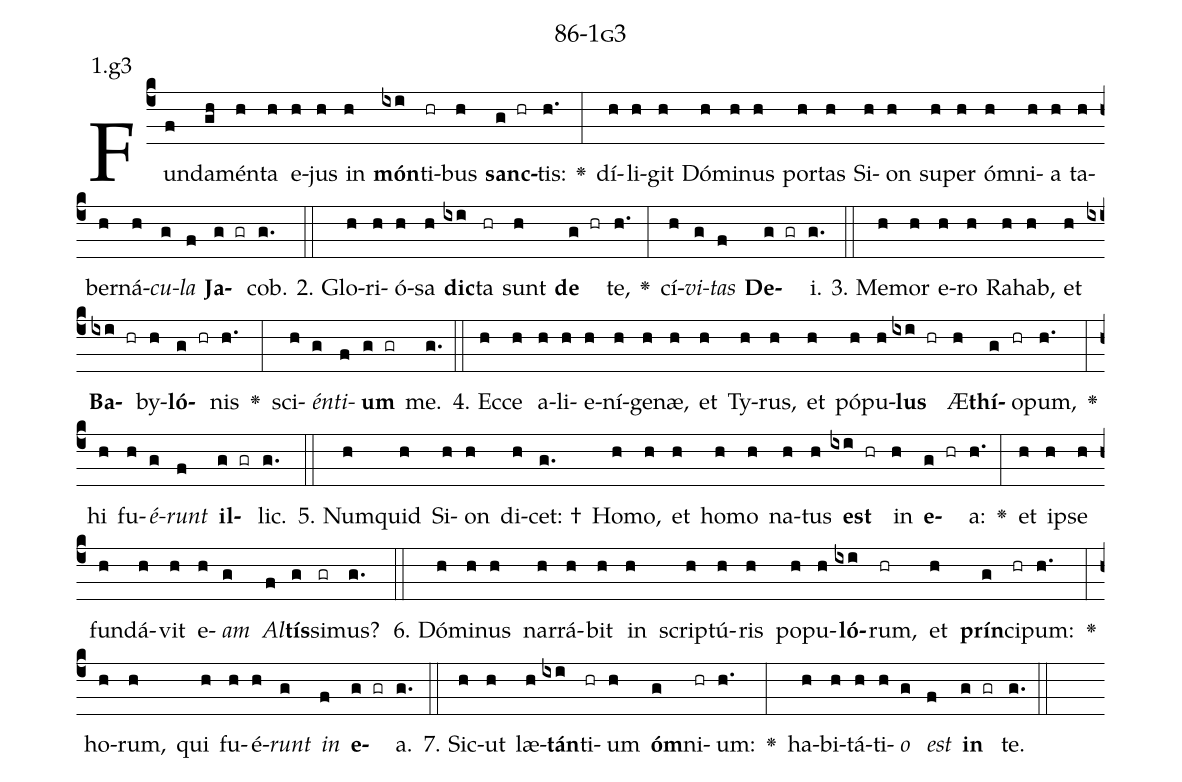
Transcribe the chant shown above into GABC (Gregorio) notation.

name: 86-1g3;
annotation: 1.g3;
%%
(c4)Fun(f)da(gh)mén(h)ta(h) e(h)jus(h) in(h) <b>món</b>(ixi)ti(hr)bus(h) <b>sanc</b>(g hr)tis:(h.) <v>\greheightstar</v>(:) dí(h)li(h)git(h) Dó(h)mi(h)nus(h) por(h)tas(h) Si(h)on(h) su(h)per(h) óm(h)ni(h)a(h) ta(h)ber(h)ná(h)<i>cu</i>(g)<i>la</i>(f) <b>Ja</b>(g gr)cob.(g.) (::)
2. Glo(h)ri(h)ó(h)sa(h) <b>dic</b>(ixi)ta(hr) sunt(h) <b>de</b>(g hr) te,(h.) <v>\greheightstar</v>(:) cí(h)<i>vi</i>(g)<i>tas</i>(f) <b>De</b>(g gr)i.(g.) (::)
3. Me(h)mor(h) e(h)ro(h) Ra(h)hab,(h) et(h) <b>Ba</b>(ixi hr)by(h)<b>ló</b>(g hr)nis(h.) <v>\greheightstar</v>(:) sci(h)<i>én</i>(g)<i>ti</i>(f)<b>um</b>(g gr) me.(g.) (::)
4. Ec(h)ce(h) a(h)li(h)e(h)ní(h)ge(h)næ,(h) et(h) Ty(h)rus,(h) et(h) pó(h)pu(h)<b>lus</b>(ixi hr) Æ(h)<b>thí</b>(g)o(hr)pum,(h.) <v>\greheightstar</v>(:) hi(h) fu(h)<i>é</i>(g)<i>runt</i>(f) <b>il</b>(g gr)lic.(g.) (::)
5. Num(h)quid(h) Si(h)on(h) di(h)cet: †(g.) Ho(h)mo,(h) et(h) ho(h)mo(h) na(h)tus(h) <b>est</b>(ixi hr) in(h) <b>e</b>(g hr)a:(h.) <v>\greheightstar</v>(:) et(h) ip(h)se(h) fun(h)dá(h)vit(h) e(h)<i>am</i>(g) <i>Al</i>(f)<b>tís</b>(g)si(gr)mus?(g.) (::)
6. Dó(h)mi(h)nus(h) nar(h)rá(h)bit(h) in(h) scrip(h)tú(h)ris(h) po(h)pu(h)<b>ló</b>(ixi)rum,(hr) et(h) <b>prín</b>(g)ci(hr)pum:(h.) <v>\greheightstar</v>(:) ho(h)rum,(h) qui(h) fu(h)é(h)<i>runt</i>(g) <i>in</i>(f) <b>e</b>(g gr)a.(g.) (::)
7. Sic(h)ut(h) læ(h)<b>tán</b>(ixi)ti(hr)um(h) <b>óm</b>(g)ni(hr)um:(h.) <v>\greheightstar</v>(:) ha(h)bi(h)tá(h)ti(h)<i>o</i>(g) <i>est</i>(f) <b>in</b>(g gr) te.(g.) (::)
